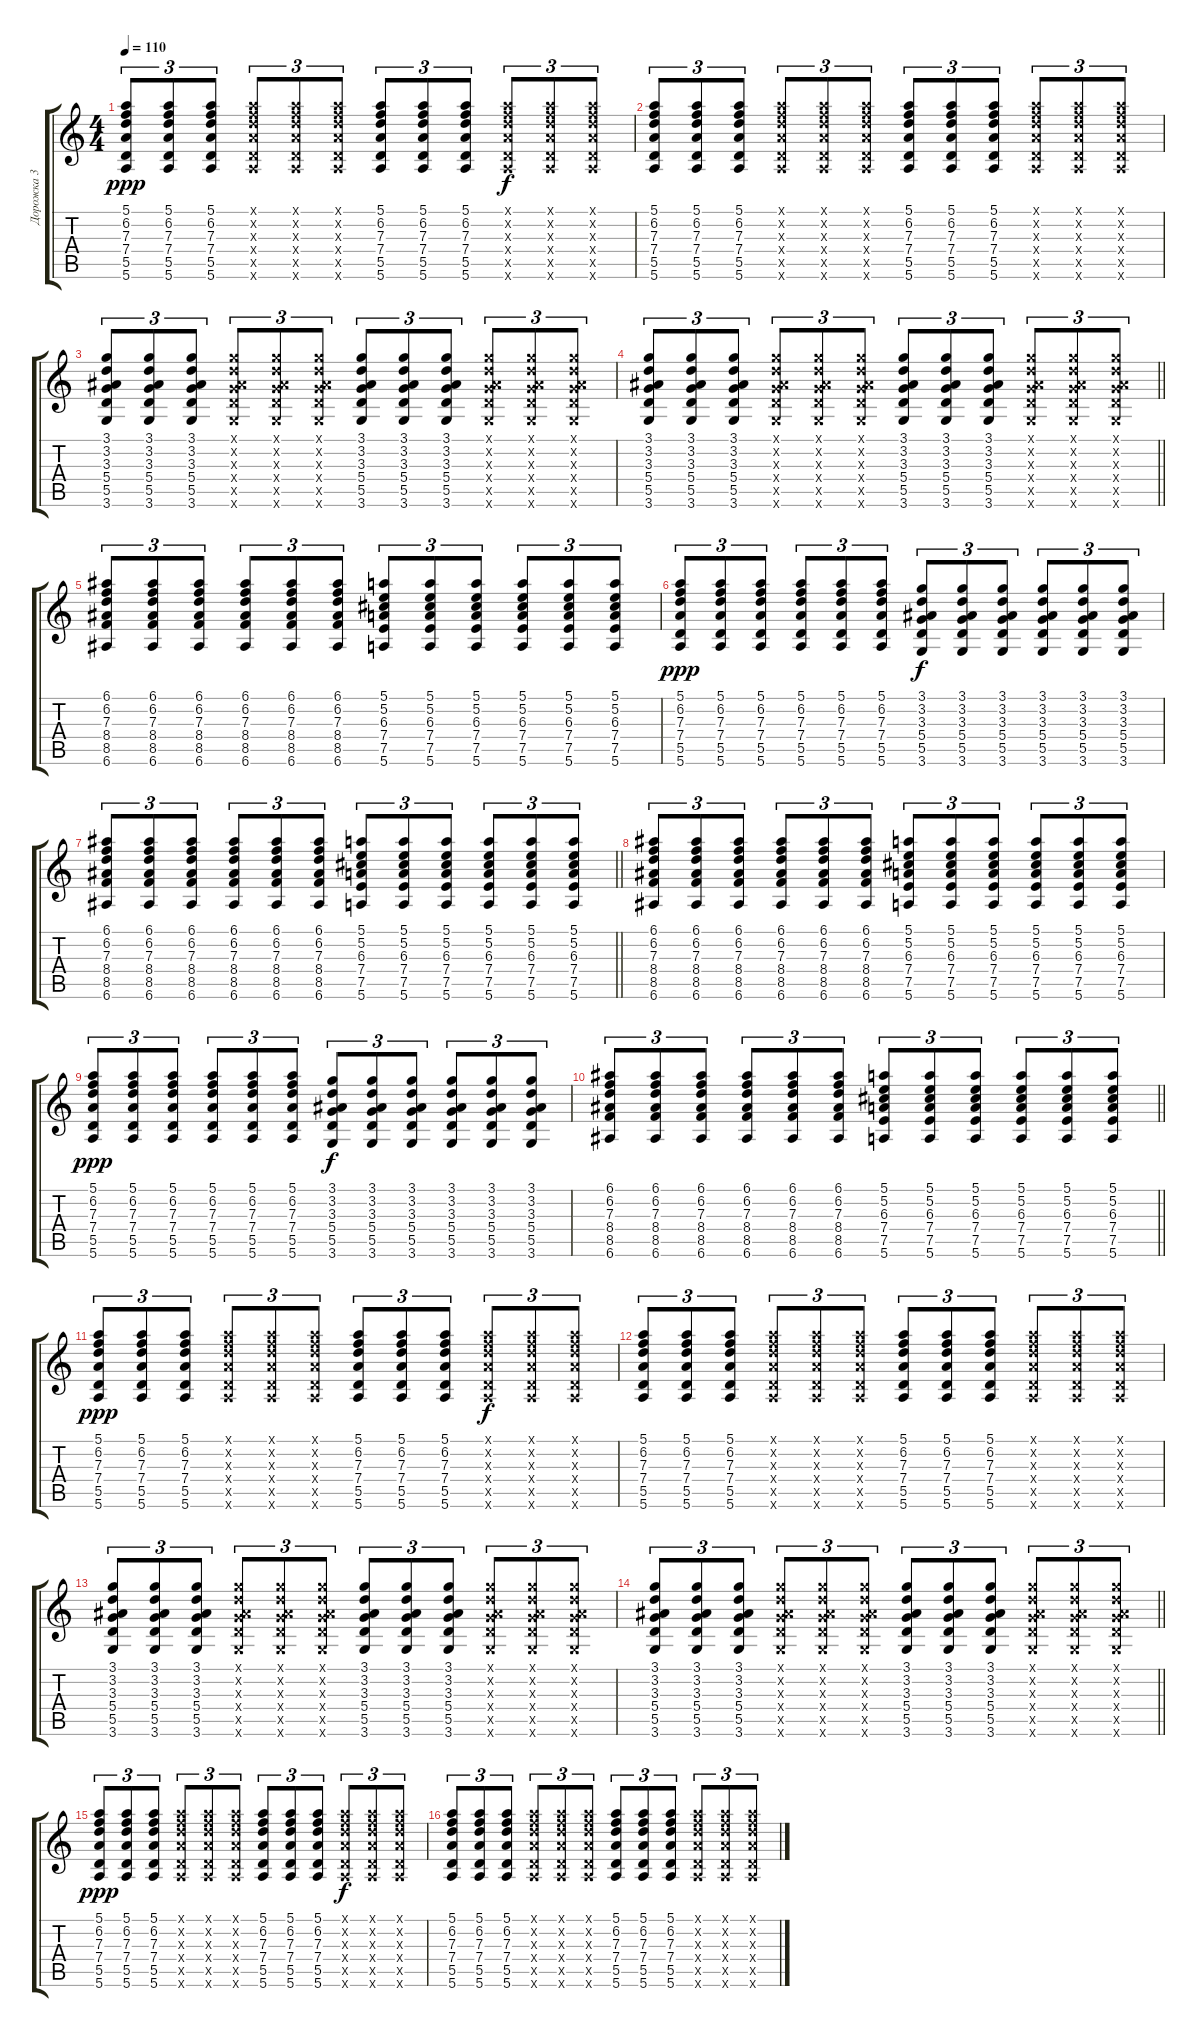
\track ("Дорожка 3" "Дорожка 3") {instrument acousticguitarnylon}
\staff {score tabs}
\tuning (E4 B3 G3 D3 A2 E2) {hide}
\ts (4 4)
\tempo 110
\clef g2
\ks c
(5.1 6.2 7.3 7.4 5.5 5.6).8{tu (3 2) dy ppp} (5.1 6.2 7.3 7.4 5.5 5.6).8{tu (3 2)} (5.1 6.2 7.3 7.4 5.5 5.6).8{tu (3 2)} (5.1{x} 6.2{x} 7.3{x} 7.4{x} 5.5{x} 5.6{x}).8{tu (3 2)} (5.1{x} 6.2{x} 7.3{x} 7.4{x} 5.5{x} 5.6{x}).8{tu (3 2)} (5.1{x} 6.2{x} 7.3{x} 7.4{x} 5.5{x} 5.6{x}).8{tu (3 2)} (5.1 6.2 7.3 7.4 5.5 5.6).8{tu (3 2)} (5.1 6.2 7.3 7.4 5.5 5.6).8{tu (3 2)} (5.1 6.2 7.3 7.4 5.5 5.6).8{tu (3 2)} (5.1{x} 6.2{x} 7.3{x} 7.4{x} 5.5{x} 5.6{x}).8{tu (3 2) dy f} (5.1{x} 6.2{x} 7.3{x} 7.4{x} 5.5{x} 5.6{x}).8{tu (3 2)} (5.1{x} 6.2{x} 7.3{x} 7.4{x} 5.5{x} 5.6{x}).8{tu (3 2)} |
(5.1 6.2 7.3 7.4 5.5 5.6).8{tu (3 2)} (5.1 6.2 7.3 7.4 5.5 5.6).8{tu (3 2)} (5.1 6.2 7.3 7.4 5.5 5.6).8{tu (3 2)} (5.1{x} 6.2{x} 7.3{x} 7.4{x} 5.5{x} 5.6{x}).8{tu (3 2)} (5.1{x} 6.2{x} 7.3{x} 7.4{x} 5.5{x} 5.6{x}).8{tu (3 2)} (5.1{x} 6.2{x} 7.3{x} 7.4{x} 5.5{x} 5.6{x}).8{tu (3 2)} (5.1 6.2 7.3 7.4 5.5 5.6).8{tu (3 2)} (5.1 6.2 7.3 7.4 5.5 5.6).8{tu (3 2)} (5.1 6.2 7.3 7.4 5.5 5.6).8{tu (3 2)} (5.1{x} 6.2{x} 7.3{x} 7.4{x} 5.5{x} 5.6{x}).8{tu (3 2)} (5.1{x} 6.2{x} 7.3{x} 7.4{x} 5.5{x} 5.6{x}).8{tu (3 2)} (5.1{x} 6.2{x} 7.3{x} 7.4{x} 5.5{x} 5.6{x}).8{tu (3 2)} |
(3.1 3.2 3.3 5.4 5.5 3.6).8{tu (3 2)} (3.1 3.2 3.3 5.4 5.5 3.6).8{tu (3 2)} (3.1 3.2 3.3 5.4 5.5 3.6).8{tu (3 2)} (3.1{x} 3.2{x} 3.3{x} 5.4{x} 5.5{x} 3.6{x}).8{tu (3 2)} (3.1{x} 3.2{x} 3.3{x} 5.4{x} 5.5{x} 3.6{x}).8{tu (3 2)} (3.1{x} 3.2{x} 3.3{x} 5.4{x} 5.5{x} 3.6{x}).8{tu (3 2)} (3.1 3.2 3.3 5.4 5.5 3.6).8{tu (3 2)} (3.1 3.2 3.3 5.4 5.5 3.6).8{tu (3 2)} (3.1 3.2 3.3 5.4 5.5 3.6).8{tu (3 2)} (3.1{x} 3.2{x} 3.3{x} 5.4{x} 5.5{x} 3.6{x}).8{tu (3 2)} (3.1{x} 3.2{x} 3.3{x} 5.4{x} 5.5{x} 3.6{x}).8{tu (3 2)} (3.1{x} 3.2{x} 3.3{x} 5.4{x} 5.5{x} 3.6{x}).8{tu (3 2)} |
\barLineRight lightlight
(3.1 3.2 3.3 5.4 5.5 3.6).8{tu (3 2)} (3.1 3.2 3.3 5.4 5.5 3.6).8{tu (3 2)} (3.1 3.2 3.3 5.4 5.5 3.6).8{tu (3 2)} (3.1{x} 3.2{x} 3.3{x} 5.4{x} 5.5{x} 3.6{x}).8{tu (3 2)} (3.1{x} 3.2{x} 3.3{x} 5.4{x} 5.5{x} 3.6{x}).8{tu (3 2)} (3.1{x} 3.2{x} 3.3{x} 5.4{x} 5.5{x} 3.6{x}).8{tu (3 2)} (3.1 3.2 3.3 5.4 5.5 3.6).8{tu (3 2)} (3.1 3.2 3.3 5.4 5.5 3.6).8{tu (3 2)} (3.1 3.2 3.3 5.4 5.5 3.6).8{tu (3 2)} (3.1{x} 3.2{x} 3.3{x} 5.4{x} 5.5{x} 3.6{x}).8{tu (3 2)} (3.1{x} 3.2{x} 3.3{x} 5.4{x} 5.5{x} 3.6{x}).8{tu (3 2)} (3.1{x} 3.2{x} 3.3{x} 5.4{x} 5.5{x} 3.6{x}).8{tu (3 2)} |
(6.1 6.2 7.3 8.4 8.5 6.6).8{tu (3 2)} (6.1 6.2 7.3 8.4 8.5 6.6).8{tu (3 2)} (6.1 6.2 7.3 8.4 8.5 6.6).8{tu (3 2)} (6.1 6.2 7.3 8.4 8.5 6.6).8{tu (3 2)} (6.1 6.2 7.3 8.4 8.5 6.6).8{tu (3 2)} (6.1 6.2 7.3 8.4 8.5 6.6).8{tu (3 2)} (5.1 5.2 6.3 7.4 7.5 5.6).8{tu (3 2)} (5.1 5.2 6.3 7.4 7.5 5.6).8{tu (3 2)} (5.1 5.2 6.3 7.4 7.5 5.6).8{tu (3 2)} (5.1 5.2 6.3 7.4 7.5 5.6).8{tu (3 2)} (5.1 5.2 6.3 7.4 7.5 5.6).8{tu (3 2)} (5.1 5.2 6.3 7.4 7.5 5.6).8{tu (3 2)} |
(5.1 6.2 7.3 7.4 5.5 5.6).8{tu (3 2) dy ppp} (5.1 6.2 7.3 7.4 5.5 5.6).8{tu (3 2)} (5.1 6.2 7.3 7.4 5.5 5.6).8{tu (3 2)} (5.1 6.2 7.3 7.4 5.5 5.6).8{tu (3 2)} (5.1 6.2 7.3 7.4 5.5 5.6).8{tu (3 2)} (5.1 6.2 7.3 7.4 5.5 5.6).8{tu (3 2)} (3.1 3.2 3.3 5.4 5.5 3.6).8{tu (3 2) dy f} (3.1 3.2 3.3 5.4 5.5 3.6).8{tu (3 2)} (3.1 3.2 3.3 5.4 5.5 3.6).8{tu (3 2)} (3.1 3.2 3.3 5.4 5.5 3.6).8{tu (3 2)} (3.1 3.2 3.3 5.4 5.5 3.6).8{tu (3 2)} (3.1 3.2 3.3 5.4 5.5 3.6).8{tu (3 2)} |
\barLineRight lightlight
(6.1 6.2 7.3 8.4 8.5 6.6).8{tu (3 2)} (6.1 6.2 7.3 8.4 8.5 6.6).8{tu (3 2)} (6.1 6.2 7.3 8.4 8.5 6.6).8{tu (3 2)} (6.1 6.2 7.3 8.4 8.5 6.6).8{tu (3 2)} (6.1 6.2 7.3 8.4 8.5 6.6).8{tu (3 2)} (6.1 6.2 7.3 8.4 8.5 6.6).8{tu (3 2)} (5.1 5.2 6.3 7.4 7.5 5.6).8{tu (3 2)} (5.1 5.2 6.3 7.4 7.5 5.6).8{tu (3 2)} (5.1 5.2 6.3 7.4 7.5 5.6).8{tu (3 2)} (5.1 5.2 6.3 7.4 7.5 5.6).8{tu (3 2)} (5.1 5.2 6.3 7.4 7.5 5.6).8{tu (3 2)} (5.1 5.2 6.3 7.4 7.5 5.6).8{tu (3 2)} |
(6.1 6.2 7.3 8.4 8.5 6.6).8{tu (3 2)} (6.1 6.2 7.3 8.4 8.5 6.6).8{tu (3 2)} (6.1 6.2 7.3 8.4 8.5 6.6).8{tu (3 2)} (6.1 6.2 7.3 8.4 8.5 6.6).8{tu (3 2)} (6.1 6.2 7.3 8.4 8.5 6.6).8{tu (3 2)} (6.1 6.2 7.3 8.4 8.5 6.6).8{tu (3 2)} (5.1 5.2 6.3 7.4 7.5 5.6).8{tu (3 2)} (5.1 5.2 6.3 7.4 7.5 5.6).8{tu (3 2)} (5.1 5.2 6.3 7.4 7.5 5.6).8{tu (3 2)} (5.1 5.2 6.3 7.4 7.5 5.6).8{tu (3 2)} (5.1 5.2 6.3 7.4 7.5 5.6).8{tu (3 2)} (5.1 5.2 6.3 7.4 7.5 5.6).8{tu (3 2)} |
(5.1 6.2 7.3 7.4 5.5 5.6).8{tu (3 2) dy ppp} (5.1 6.2 7.3 7.4 5.5 5.6).8{tu (3 2)} (5.1 6.2 7.3 7.4 5.5 5.6).8{tu (3 2)} (5.1 6.2 7.3 7.4 5.5 5.6).8{tu (3 2)} (5.1 6.2 7.3 7.4 5.5 5.6).8{tu (3 2)} (5.1 6.2 7.3 7.4 5.5 5.6).8{tu (3 2)} (3.1 3.2 3.3 5.4 5.5 3.6).8{tu (3 2) dy f} (3.1 3.2 3.3 5.4 5.5 3.6).8{tu (3 2)} (3.1 3.2 3.3 5.4 5.5 3.6).8{tu (3 2)} (3.1 3.2 3.3 5.4 5.5 3.6).8{tu (3 2)} (3.1 3.2 3.3 5.4 5.5 3.6).8{tu (3 2)} (3.1 3.2 3.3 5.4 5.5 3.6).8{tu (3 2)} |
\barLineRight lightlight
(6.1 6.2 7.3 8.4 8.5 6.6).8{tu (3 2)} (6.1 6.2 7.3 8.4 8.5 6.6).8{tu (3 2)} (6.1 6.2 7.3 8.4 8.5 6.6).8{tu (3 2)} (6.1 6.2 7.3 8.4 8.5 6.6).8{tu (3 2)} (6.1 6.2 7.3 8.4 8.5 6.6).8{tu (3 2)} (6.1 6.2 7.3 8.4 8.5 6.6).8{tu (3 2)} (5.1 5.2 6.3 7.4 7.5 5.6).8{tu (3 2)} (5.1 5.2 6.3 7.4 7.5 5.6).8{tu (3 2)} (5.1 5.2 6.3 7.4 7.5 5.6).8{tu (3 2)} (5.1 5.2 6.3 7.4 7.5 5.6).8{tu (3 2)} (5.1 5.2 6.3 7.4 7.5 5.6).8{tu (3 2)} (5.1 5.2 6.3 7.4 7.5 5.6).8{tu (3 2)} |
(5.1 6.2 7.3 7.4 5.5 5.6).8{tu (3 2) dy ppp} (5.1 6.2 7.3 7.4 5.5 5.6).8{tu (3 2)} (5.1 6.2 7.3 7.4 5.5 5.6).8{tu (3 2)} (5.1{x} 6.2{x} 7.3{x} 7.4{x} 5.5{x} 5.6{x}).8{tu (3 2)} (5.1{x} 6.2{x} 7.3{x} 7.4{x} 5.5{x} 5.6{x}).8{tu (3 2)} (5.1{x} 6.2{x} 7.3{x} 7.4{x} 5.5{x} 5.6{x}).8{tu (3 2)} (5.1 6.2 7.3 7.4 5.5 5.6).8{tu (3 2)} (5.1 6.2 7.3 7.4 5.5 5.6).8{tu (3 2)} (5.1 6.2 7.3 7.4 5.5 5.6).8{tu (3 2)} (5.1{x} 6.2{x} 7.3{x} 7.4{x} 5.5{x} 5.6{x}).8{tu (3 2) dy f} (5.1{x} 6.2{x} 7.3{x} 7.4{x} 5.5{x} 5.6{x}).8{tu (3 2)} (5.1{x} 6.2{x} 7.3{x} 7.4{x} 5.5{x} 5.6{x}).8{tu (3 2)} |
(5.1 6.2 7.3 7.4 5.5 5.6).8{tu (3 2)} (5.1 6.2 7.3 7.4 5.5 5.6).8{tu (3 2)} (5.1 6.2 7.3 7.4 5.5 5.6).8{tu (3 2)} (5.1{x} 6.2{x} 7.3{x} 7.4{x} 5.5{x} 5.6{x}).8{tu (3 2)} (5.1{x} 6.2{x} 7.3{x} 7.4{x} 5.5{x} 5.6{x}).8{tu (3 2)} (5.1{x} 6.2{x} 7.3{x} 7.4{x} 5.5{x} 5.6{x}).8{tu (3 2)} (5.1 6.2 7.3 7.4 5.5 5.6).8{tu (3 2)} (5.1 6.2 7.3 7.4 5.5 5.6).8{tu (3 2)} (5.1 6.2 7.3 7.4 5.5 5.6).8{tu (3 2)} (5.1{x} 6.2{x} 7.3{x} 7.4{x} 5.5{x} 5.6{x}).8{tu (3 2)} (5.1{x} 6.2{x} 7.3{x} 7.4{x} 5.5{x} 5.6{x}).8{tu (3 2)} (5.1{x} 6.2{x} 7.3{x} 7.4{x} 5.5{x} 5.6{x}).8{tu (3 2)} |
(3.1 3.2 3.3 5.4 5.5 3.6).8{tu (3 2)} (3.1 3.2 3.3 5.4 5.5 3.6).8{tu (3 2)} (3.1 3.2 3.3 5.4 5.5 3.6).8{tu (3 2)} (3.1{x} 3.2{x} 3.3{x} 5.4{x} 5.5{x} 3.6{x}).8{tu (3 2)} (3.1{x} 3.2{x} 3.3{x} 5.4{x} 5.5{x} 3.6{x}).8{tu (3 2)} (3.1{x} 3.2{x} 3.3{x} 5.4{x} 5.5{x} 3.6{x}).8{tu (3 2)} (3.1 3.2 3.3 5.4 5.5 3.6).8{tu (3 2)} (3.1 3.2 3.3 5.4 5.5 3.6).8{tu (3 2)} (3.1 3.2 3.3 5.4 5.5 3.6).8{tu (3 2)} (3.1{x} 3.2{x} 3.3{x} 5.4{x} 5.5{x} 3.6{x}).8{tu (3 2)} (3.1{x} 3.2{x} 3.3{x} 5.4{x} 5.5{x} 3.6{x}).8{tu (3 2)} (3.1{x} 3.2{x} 3.3{x} 5.4{x} 5.5{x} 3.6{x}).8{tu (3 2)} |
\barLineRight lightlight
(3.1 3.2 3.3 5.4 5.5 3.6).8{tu (3 2)} (3.1 3.2 3.3 5.4 5.5 3.6).8{tu (3 2)} (3.1 3.2 3.3 5.4 5.5 3.6).8{tu (3 2)} (3.1{x} 3.2{x} 3.3{x} 5.4{x} 5.5{x} 3.6{x}).8{tu (3 2)} (3.1{x} 3.2{x} 3.3{x} 5.4{x} 5.5{x} 3.6{x}).8{tu (3 2)} (3.1{x} 3.2{x} 3.3{x} 5.4{x} 5.5{x} 3.6{x}).8{tu (3 2)} (3.1 3.2 3.3 5.4 5.5 3.6).8{tu (3 2)} (3.1 3.2 3.3 5.4 5.5 3.6).8{tu (3 2)} (3.1 3.2 3.3 5.4 5.5 3.6).8{tu (3 2)} (3.1{x} 3.2{x} 3.3{x} 5.4{x} 5.5{x} 3.6{x}).8{tu (3 2)} (3.1{x} 3.2{x} 3.3{x} 5.4{x} 5.5{x} 3.6{x}).8{tu (3 2)} (3.1{x} 3.2{x} 3.3{x} 5.4{x} 5.5{x} 3.6{x}).8{tu (3 2)} |
(5.1 6.2 7.3 7.4 5.5 5.6).8{tu (3 2) dy ppp} (5.1 6.2 7.3 7.4 5.5 5.6).8{tu (3 2)} (5.1 6.2 7.3 7.4 5.5 5.6).8{tu (3 2)} (5.1{x} 6.2{x} 7.3{x} 7.4{x} 5.5{x} 5.6{x}).8{tu (3 2)} (5.1{x} 6.2{x} 7.3{x} 7.4{x} 5.5{x} 5.6{x}).8{tu (3 2)} (5.1{x} 6.2{x} 7.3{x} 7.4{x} 5.5{x} 5.6{x}).8{tu (3 2)} (5.1 6.2 7.3 7.4 5.5 5.6).8{tu (3 2)} (5.1 6.2 7.3 7.4 5.5 5.6).8{tu (3 2)} (5.1 6.2 7.3 7.4 5.5 5.6).8{tu (3 2)} (5.1{x} 6.2{x} 7.3{x} 7.4{x} 5.5{x} 5.6{x}).8{tu (3 2) dy f} (5.1{x} 6.2{x} 7.3{x} 7.4{x} 5.5{x} 5.6{x}).8{tu (3 2)} (5.1{x} 6.2{x} 7.3{x} 7.4{x} 5.5{x} 5.6{x}).8{tu (3 2)} |
(5.1 6.2 7.3 7.4 5.5 5.6).8{tu (3 2)} (5.1 6.2 7.3 7.4 5.5 5.6).8{tu (3 2)} (5.1 6.2 7.3 7.4 5.5 5.6).8{tu (3 2)} (5.1{x} 6.2{x} 7.3{x} 7.4{x} 5.5{x} 5.6{x}).8{tu (3 2)} (5.1{x} 6.2{x} 7.3{x} 7.4{x} 5.5{x} 5.6{x}).8{tu (3 2)} (5.1{x} 6.2{x} 7.3{x} 7.4{x} 5.5{x} 5.6{x}).8{tu (3 2)} (5.1 6.2 7.3 7.4 5.5 5.6).8{tu (3 2)} (5.1 6.2 7.3 7.4 5.5 5.6).8{tu (3 2)} (5.1 6.2 7.3 7.4 5.5 5.6).8{tu (3 2)} (5.1{x} 6.2{x} 7.3{x} 7.4{x} 5.5{x} 5.6{x}).8{tu (3 2)} (5.1{x} 6.2{x} 7.3{x} 7.4{x} 5.5{x} 5.6{x}).8{tu (3 2)} (5.1{x} 6.2{x} 7.3{x} 7.4{x} 5.5{x} 5.6{x}).8{tu (3 2)}
